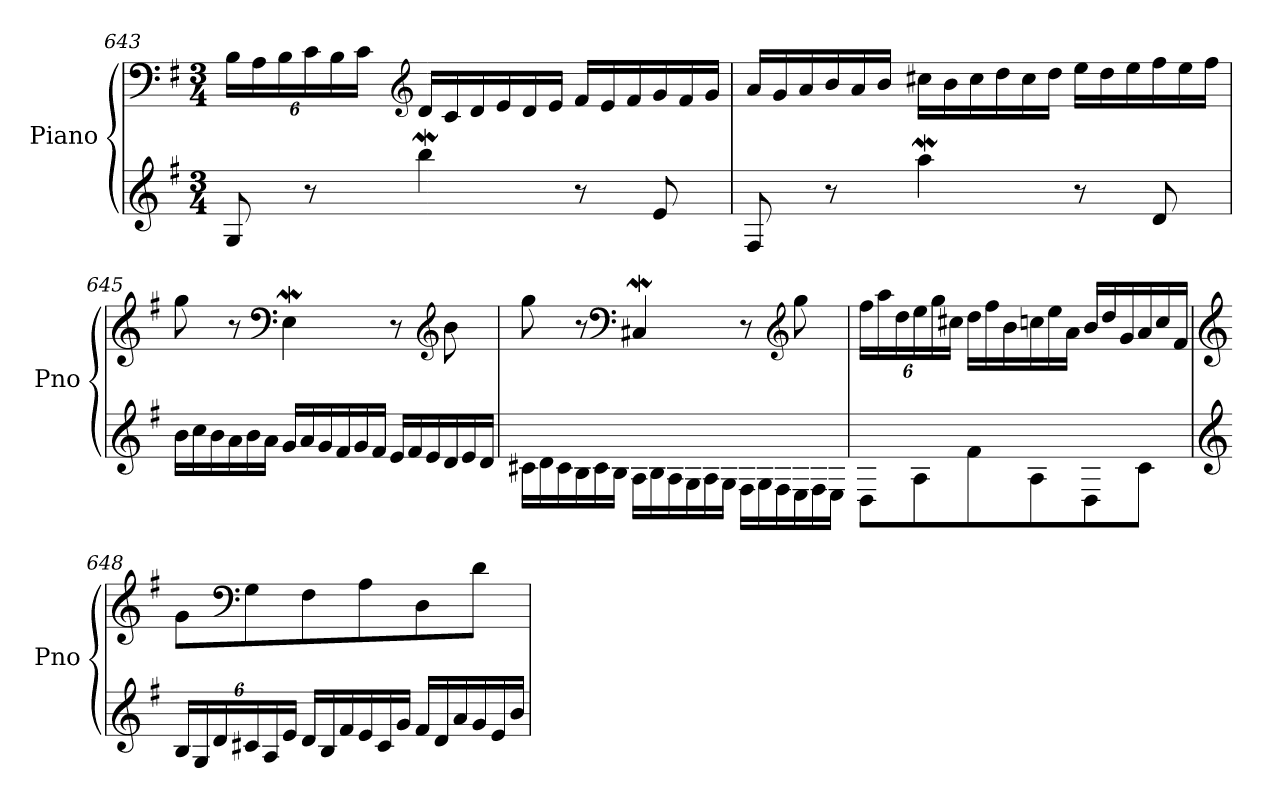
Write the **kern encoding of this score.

**kern	**kern
*part1	*part1
*staff2	*staff1
*I"Piano	*
*I'Pno	*
*clefG2	*clefF4
*k[f#]	*k[f#]
*M3/4	*M3/4
*	*Xbrackettup
=643	=643
8G/	24B\LL
.	24A\
.	24B\
*	*Xtuplet
8r	24c\
.	24B\
.	24c\JJ
*	*clefG2
4bbW\	24d/LL
.	24c/
.	24d/
.	24e/
.	24d/
.	24e/JJ
8r	24f#/LL
.	24e/
.	24f#/
8e/	24g/
.	24f#/
.	24g/JJ
!!LO:LB:g=z
=644	=644
8F#/	24a/LL
.	24g/
.	24a/
8r	24b/
.	24a/
.	24b/JJ
4aaW\	24cc#X\LL
.	24b\
.	24cc#\
.	24dd\
.	24cc#\
.	24dd\JJ
8r	24ee\LL
.	24dd\
.	24ee\
8d/	24ff#\
.	24ee\
.	24ff#\JJ
=645	=645
*Xtuplet	*
24b\LL	8gg\
24cc\	.
24b\	.
24a\	8r
24b\	.
24a\JJ	.
*	*clefF4
24g/LL	4EW\
24a/	.
24g/	.
24f#/	.
24g/	.
24f#/JJ	.
24e/LL	8r
24f#/	.
24e/	.
*	*clefG2
24d/	8b\
24e/	.
24d/JJ	.
!!LO:LB:g=z
=646	=646
24c#X\LL	8gg\
24d\	.
24c#\	.
24B\	8r
24c#\	.
24B\JJ	.
*	*clefF4
24A\LL	4C#XW/
24B\	.
24A\	.
24G\	.
24A\	.
24G\JJ	.
24F#\LL	8r
24G\	.
24F#\	.
*	*clefG2
24E\	8gg\
24F#\	.
24E\JJ	.
=647	=647
*	*tuplet
8D\L	24ff#\LL
.	24aa\
.	24dd\
*	*Xtuplet
8A\	24ee\
.	24gg\
.	24cc#X\JJ
8f#\	24dd\LL
.	24ff#\
.	24b\
8A\	24ccn\
.	24ee\
.	24a\JJ
8D\	24b/LL
.	24dd/
.	24g/
8c\J	24a/
.	24cc/
.	24f#/JJ
!!LO:LB:g=z
=648	=648
*clefG2	*clefG2
*tuplet	*
*Xbrackettup	*
24B/LL	8g\L
24G/	.
24d/	.
*	*clefF4
*Xtuplet	*
24c#X/	8G\
24A/	.
24e/JJ	.
24d/LL	8F#\
24B/	.
24f#/	.
24e/	8A\
24c#/	.
24g/JJ	.
24f#/LL	8D\
24d/	.
24a/	.
24g/	8d\J
24e/	.
24b/JJ	.
=	=
*-	*-
